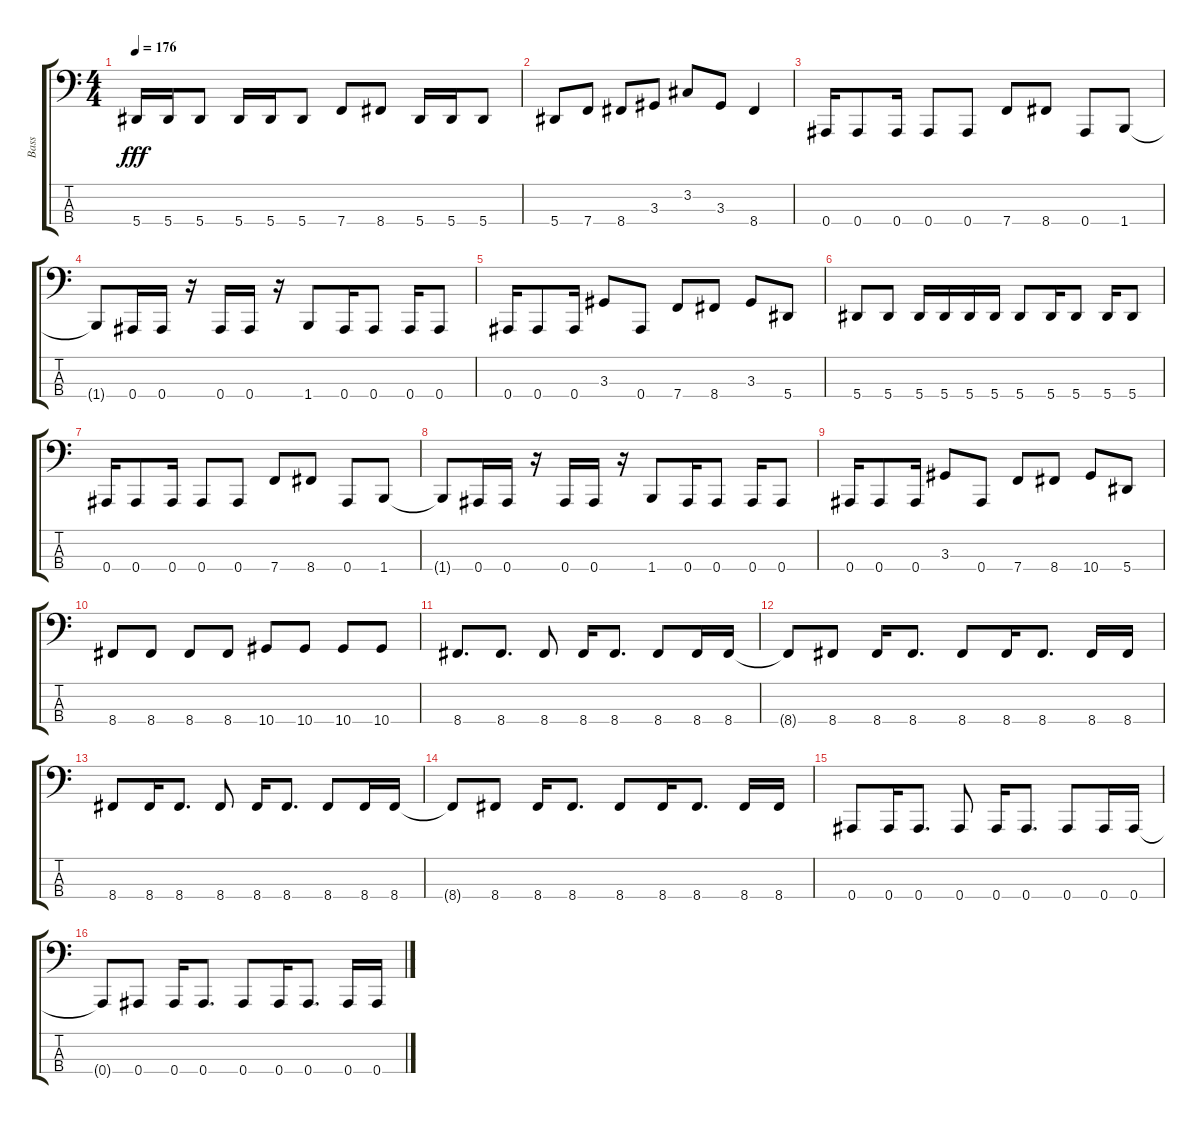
\track ("Bass" "Bass") {instrument electricbassfinger}
\staff {score tabs}
\tuning (Eb2 Bb1 F1 Bb0) {hide}
\ts (4 4)
\tempo 176
\clef f4
\ks c
5.4.16{dy fff} 5.4.16 5.4.8 5.4.16 5.4.16 5.4.8 7.4.8 8.4.8 5.4.16 5.4.16 5.4.8 |
5.4.8 7.4.8 8.4.8 3.3.8 3.2.8 3.3.8 8.4.4 |
0.4.16 0.4.8 0.4.16 0.4.8 0.4.8 7.4.8 8.4.8 0.4.8 1.4.8 |
1.4{t}.8 0.4.16 0.4.16 r.16 0.4.16 0.4.16 r.16 1.4.8 0.4.16 0.4.8 0.4.16 0.4.8 |
0.4.16 0.4.8 0.4.16 3.3.8 0.4.8 7.4.8 8.4.8 3.3.8 5.4.8 |
5.4.8 5.4.8 5.4.16 5.4.16 5.4.16 5.4.16 5.4.8 5.4.16 5.4.8 5.4.16 5.4.8 |
0.4.16 0.4.8 0.4.16 0.4.8 0.4.8 7.4.8 8.4.8 0.4.8 1.4.8 |
1.4{t}.8 0.4.16 0.4.16 r.16 0.4.16 0.4.16 r.16 1.4.8 0.4.16 0.4.8 0.4.16 0.4.8 |
0.4.16 0.4.8 0.4.16 3.3.8 0.4.8 7.4.8 8.4.8 10.4.8 5.4.8 |
8.4.8 8.4.8 8.4.8 8.4.8 10.4.8 10.4.8 10.4.8 10.4.8 |
8.4.8{d} 8.4.8{d} 8.4.8 8.4.16 8.4.8{d} 8.4.8 8.4.16 8.4.16 |
8.4{t}.8 8.4.8 8.4.16 8.4.8{d} 8.4.8 8.4.16 8.4.8{d} 8.4.16 8.4.16 |
8.4.8 8.4.16 8.4.8{d} 8.4.8 8.4.16 8.4.8{d} 8.4.8 8.4.16 8.4.16 |
8.4{t}.8 8.4.8 8.4.16 8.4.8{d} 8.4.8 8.4.16 8.4.8{d} 8.4.16 8.4.16 |
0.4.8 0.4.16 0.4.8{d} 0.4.8 0.4.16 0.4.8{d} 0.4.8 0.4.16 0.4.16 |
0.4{t}.8 0.4.8 0.4.16 0.4.8{d} 0.4.8 0.4.16 0.4.8{d} 0.4.16 0.4.16
